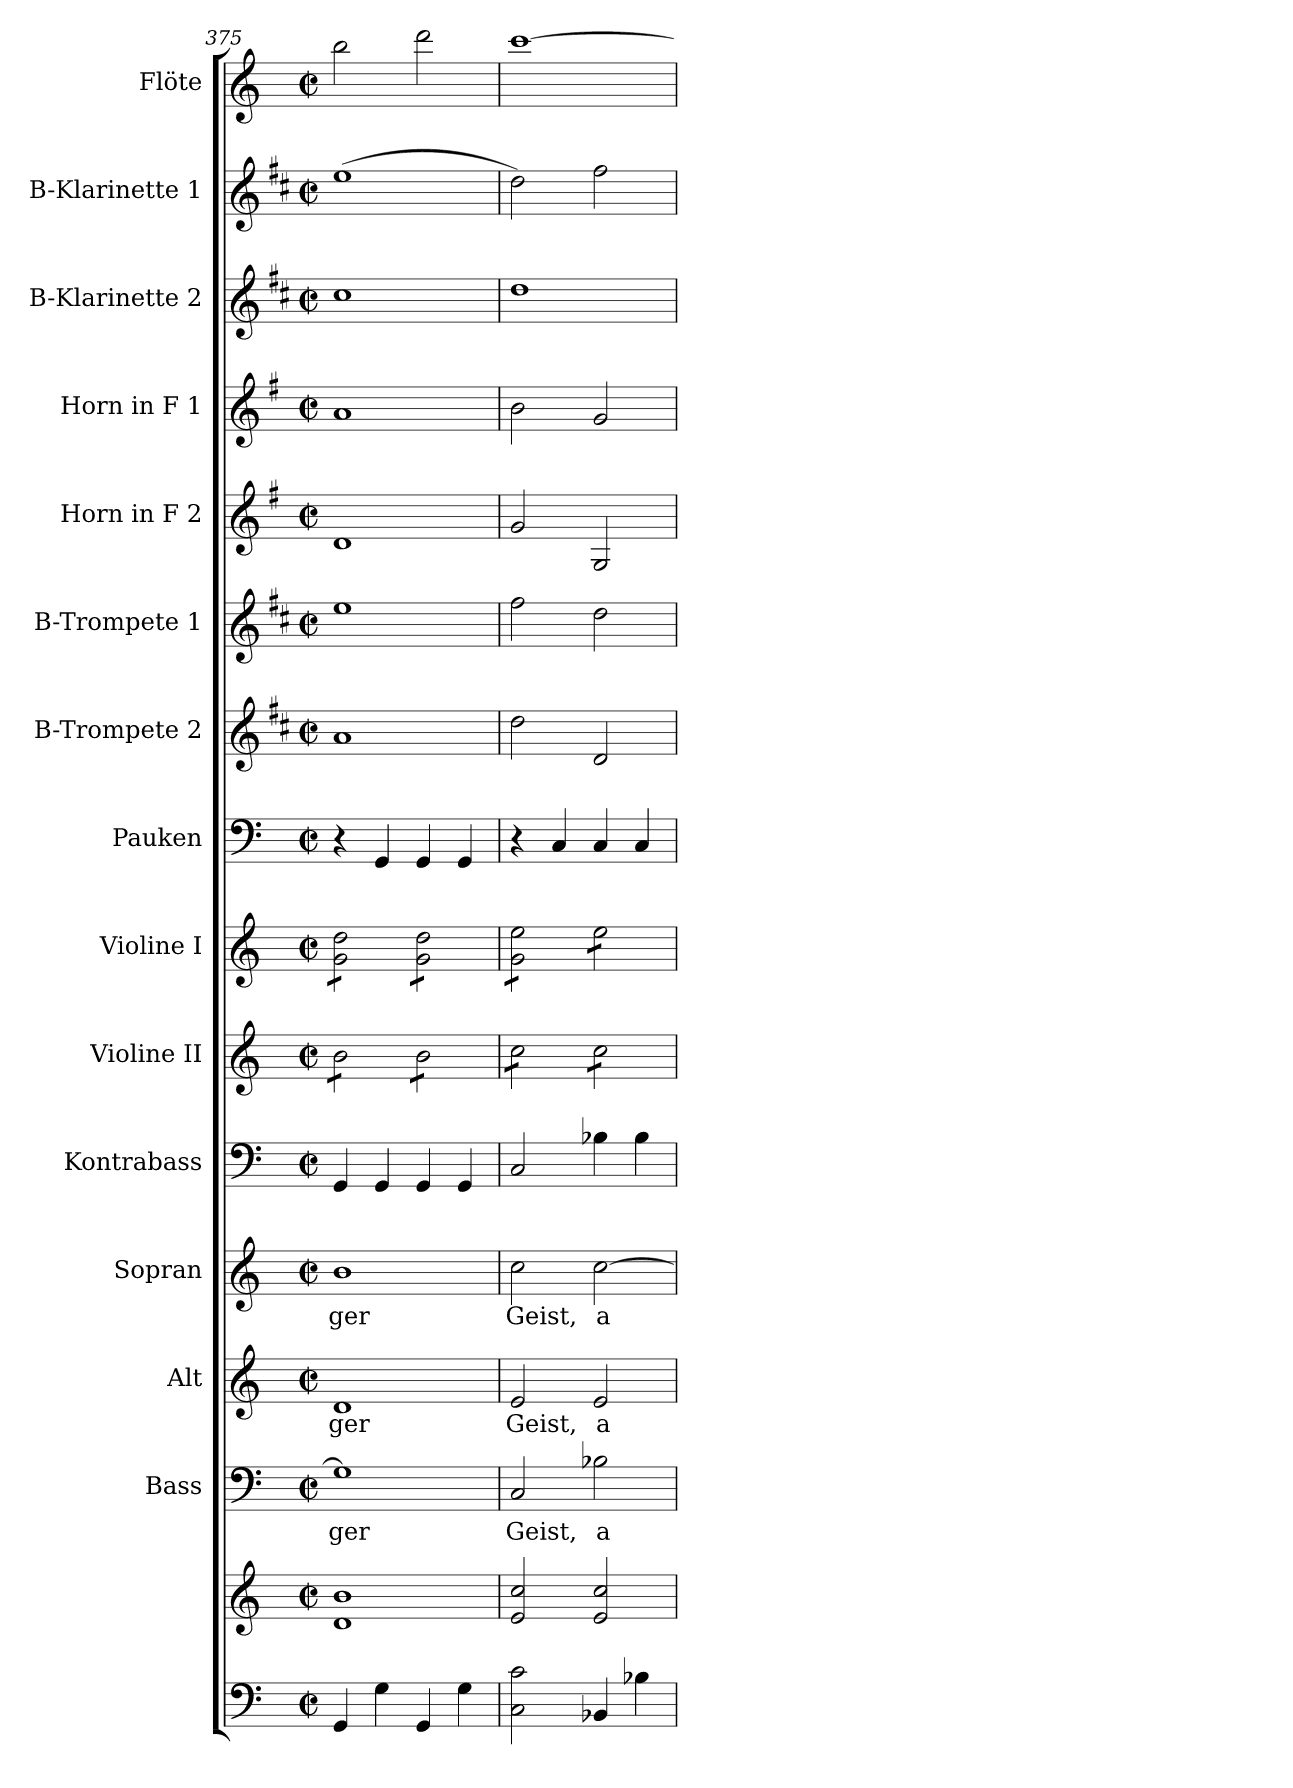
**kern	**kern	**kern	**text	**kern	**text	**kern	**text	**kern	**kern	**kern	**kern	**kern	**kern	**kern	**kern	**kern	**kern	**kern
*part15	*part15	*part14	*part14	*part13	*part13	*part12	*part12	*part11	*part10	*part9	*part8	*part7	*part6	*part5	*part4	*part3	*part2	*part1
*staff16	*staff15	*staff14	*staff14	*staff13	*staff13	*staff12	*staff12	*staff11	*staff10	*staff9	*staff8	*staff7	*staff6	*staff5	*staff4	*staff3	*staff2	*staff1
*	*	*I"Bass	*	*I"Alt	*	*I"Sopran	*	*I"Kontrabass	*I"Violine II	*I"Violine I	*I"Pauken	*I"B-Trompete 2	*I"B-Trompete 1	*I"Horn in F 2	*I"Horn in F 1	*I"B-Klarinette 2	*I"B-Klarinette 1	*I"Flöte
*	*	*I'B.	*	*I'A.	*	*I'S.	*	*I'Kb.	*I'Vl. II	*I'Vl. I	*I'Pk.	*I'B Trp. 2	*I'B Trp. 1	*	*	*I'B Kl. 2	*I'B Kl. 1	*I'Fl.
!!LO:PB:g=z
*clefF4	*clefG2	*clefF4	*	*clefG2	*	*clefG2	*	*clefF4	*clefG2	*clefG2	*clefF4	*clefG2	*clefG2	*clefG2	*clefG2	*clefG2	*clefG2	*clefG2
*	*	*	*	*	*	*	*	*ITrd7c12	*	*	*	*ITrd1c2	*ITrd1c2	*ITrd4c7	*ITrd4c7	*ITrd1c2	*ITrd1c2	*
*k[]	*k[]	*k[]	*	*k[]	*	*k[]	*	*k[]	*k[]	*k[]	*k[]	*k[]	*k[]	*k[]	*k[]	*k[]	*k[]	*k[]
*C:	*C:	*C:	*	*C:	*	*C:	*	*C:	*C:	*C:	*C:	*C:	*C:	*C:	*C:	*C:	*C:	*C:
*M2/2	*M2/2	*M2/2	*	*M2/2	*	*M2/2	*	*M2/2	*M2/2	*M2/2	*M2/2	*M2/2	*M2/2	*M2/2	*M2/2	*M2/2	*M2/2	*M2/2
*met(c|)	*met(c|)	*met(c|)	*	*met(c|)	*	*met(c|)	*	*met(c|)	*met(c|)	*met(c|)	*met(c|)	*met(c|)	*met(c|)	*met(c|)	*met(c|)	*met(c|)	*met(c|)	*met(c|)
=375	=375	=375	=375	=375	=375	=375	=375	=375	=375	=375	=375	=375	=375	=375	=375	=375	=375	=375
!	!	!	!LO:LY:b	!	!LO:LY:b	!	!LO:LY:b	!	!	!	!	!	!	!	!	!	!	!
*	*	*	*	*	*	*	*	*	*tremolo	*	*	*	*	*	*	*	*	*
*	*	*	*	*	*	*	*	*	*	*tremolo	*	*	*	*	*	*	*	*
4GG/	1d 1b	1G]	-ger	1d	-ger	1b	-ger	4GGG/	8b\L	8g\ 8dd\L	4r	1g	1dd	1G	1d	1b	(>1dd	2bb\
.	.	.	.	.	.	.	.	.	8b\	8g\ 8dd\	.	.	.	.	.	.	.	.
4G\	.	.	.	.	.	.	.	4GGG/	8b\	8g\ 8dd\	4GG/	.	.	.	.	.	.	.
.	.	.	.	.	.	.	.	.	8b\J	8g\ 8dd\J	.	.	.	.	.	.	.	.
4GG/	.	.	.	.	.	.	.	4GGG/	8b\L	8g\ 8dd\L	4GG/	.	.	.	.	.	.	2ddd\
.	.	.	.	.	.	.	.	.	8b\	8g\ 8dd\	.	.	.	.	.	.	.	.
4G\	.	.	.	.	.	.	.	4GGG/	8b\	8g\ 8dd\	4GG/	.	.	.	.	.	.	.
.	.	.	.	.	.	.	.	.	8b\J	8g\ 8dd\J	.	.	.	.	.	.	.	.
=376	=376	=376	=376	=376	=376	=376	=376	=376	=376	=376	=376	=376	=376	=376	=376	=376	=376	=376
!	!	!	!LO:LY:b	!	!LO:LY:b	!	!LO:LY:b	!	!	!	!	!	!	!	!	!	!	!
2C\ 2c\	2e/ 2cc/	2C/	Geist,	2e/	Geist,	2cc\	Geist,	2CC/	8cc\L	8g\ 8ee\L	4r	2cc\	2ee\	2c/	2e\	1cc	2cc\)	[1ccc
.	.	.	.	.	.	.	.	.	8cc\	8g\ 8ee\	.	.	.	.	.	.	.	.
.	.	.	.	.	.	.	.	.	8cc\	8g\ 8ee\	4C/	.	.	.	.	.	.	.
.	.	.	.	.	.	.	.	.	8cc\J	8g\ 8ee\J	.	.	.	.	.	.	.	.
!	!	!	!LO:LY:b	!	!LO:LY:b	!	!LO:LY:b	!	!	!	!	!	!	!	!	!	!	!
4BB-X/	2e/ 2cc/	2B-X\	a-	2e/	a-	[2cc\	a-	4BB-X\	8cc\L	8ee\L	4C/	2c/	2cc\	2C/	2c/	.	2ee\	.
.	.	.	.	.	.	.	.	.	8cc\	8ee\	.	.	.	.	.	.	.	.
4B-X\	.	.	.	.	.	.	.	4BB-\	8cc\	8ee\	4C/	.	.	.	.	.	.	.
.	.	.	.	.	.	.	.	.	8cc\J	8ee\J	.	.	.	.	.	.	.	.
*	*	*	*	*	*	*	*	*	*	*Xtremolo	*	*	*	*	*	*	*	*
*	*	*	*	*	*	*	*	*	*Xtremolo	*	*	*	*	*	*	*	*	*
=	=	=	=	=	=	=	=	=	=	=	=	=	=	=	=	=	=	=
*-	*-	*-	*-	*-	*-	*-	*-	*-	*-	*-	*-	*-	*-	*-	*-	*-	*-	*-
